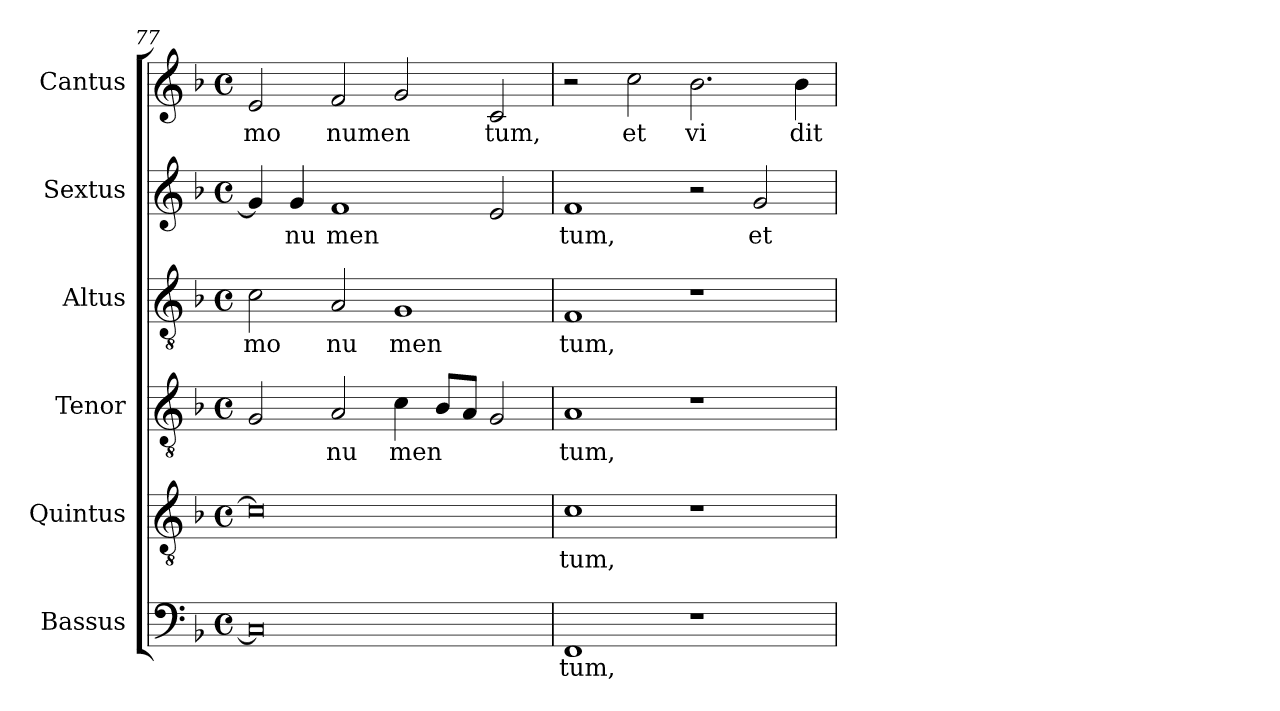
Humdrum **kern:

**kern	**text	**kern	**text	**kern	**text	**kern	**text	**kern	**text	**kern	**text
*part6	*part6	*part5	*part5	*part4	*part4	*part3	*part3	*part2	*part2	*part1	*part1
*staff6	*staff6	*staff5	*staff5	*staff4	*staff4	*staff3	*staff3	*staff2	*staff2	*staff1	*staff1
*I"Bassus	*	*I"Quintus	*	*I"Tenor	*	*I"Altus	*	*I"Sextus	*	*I"Cantus	*
*clefF4	*	*clefGv2	*	*clefGv2	*	*clefGv2	*	*clefG2	*	*clefG2	*
*k[b-]	*	*k[b-]	*	*k[b-]	*	*k[b-]	*	*k[b-]	*	*k[b-]	*
*F:	*	*F:	*	*F:	*	*F:	*	*F:	*	*F:	*
*M4/4	*	*M4/4	*	*M4/4	*	*M4/4	*	*M4/4	*	*M4/4	*
*met(c)	*	*met(c)	*	*met(c)	*	*met(c)	*	*met(c)	*	*met(c)	*
=77	=77	=77	=77	=77	=77	=77	=77	=77	=77	=77	=77
!	!	!	!	!	!	!	!LO:LY:b:cj	!	!	!	!LO:LY:b:cj
0C]	.	0c]	.	2G/	.	2c\	mo	4g/]	.	2e/	mo
!	!	!	!	!	!	!	!	!	!LO:LY:b:cj	!	!
.	.	.	.	.	.	.	.	4g/	nu	.	.
!	!	!	!	!	!LO:LY:b:cj	!	!LO:LY:b:cj	!	!LO:LY:b	!	!LO:LY:b
.	.	.	.	2A/	nu	2A/	nu	1f	men	2f/	numen
!	!	!	!	!	!LO:LY:b	!	!LO:LY:b:cj	!	!	!	!
.	.	.	.	4c\	men	1G	men	.	.	2g/	.
.	.	.	.	8B-/L	.	.	.	.	.	.	.
.	.	.	.	8A/J	.	.	.	.	.	.	.
!	!	!	!	!	!	!	!	!	!	!	!LO:LY:b:cj
.	.	.	.	2G/	.	.	.	2e/	.	2c/	tum,
=78	=78	=78	=78	=78	=78	=78	=78	=78	=78	=78	=78
!	!LO:LY:b:cj	!	!LO:LY:b:cj	!	!LO:LY:b:cj	!	!LO:LY:b:cj	!	!LO:LY:b:cj	!	!
1FF	tum,	1c	tum,	1A	tum,	1F	tum,	1f	tum,	2r	.
!	!	!	!	!	!	!	!	!	!	!	!LO:LY:b:cj
.	.	.	.	.	.	.	.	.	.	2cc\	et
!	!	!	!	!	!	!	!	!	!	!	!LO:LY:b:cj
1r	.	1r	.	1r	.	1r	.	2r	.	2.b-\	vi
!	!	!	!	!	!	!	!	!	!LO:LY:b:cj	!	!
.	.	.	.	.	.	.	.	2g/	et	.	.
!	!	!	!	!	!	!	!	!	!	!	!LO:LY:b:cj
.	.	.	.	.	.	.	.	.	.	4b-\	dit
=	=	=	=	=	=	=	=	=	=	=	=
*-	*-	*-	*-	*-	*-	*-	*-	*-	*-	*-	*-
